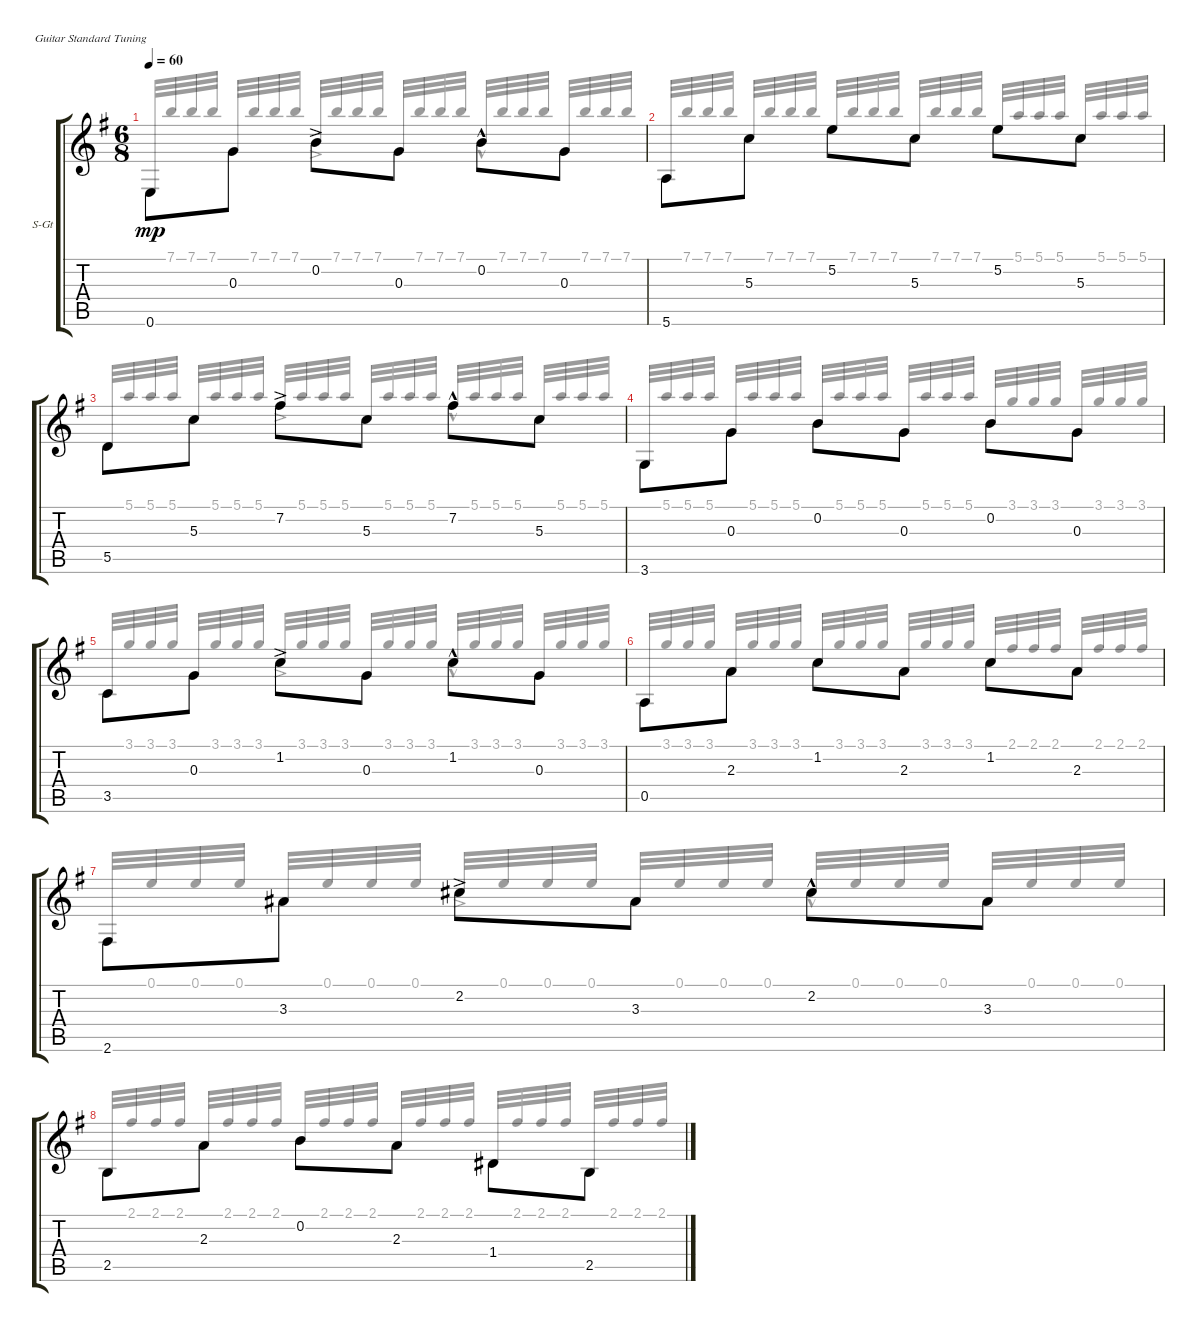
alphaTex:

\bracketExtendMode groupsimilarinstruments
\firstSystemTrackNameOrientation horizontal
\otherSystemsTrackNameOrientation horizontal
\track ("Guitar Nylon" "S-Gt") {instrument acousticguitarsteel}
\staff {score tabs}
\tuning (E4 B3 G3 D3 A2 E2)
\voice
\ts (6 8)
\tempo 60
\clef g2
\ks g
0.6.8{dy mp beam invert} 0.3.8{beam split} 0.2{ac}.8{beam merge} 0.3.8{beam invert beam split} 0.2{hac}.8{beam invert} 0.3.8 |
5.6.8{beam invert} 5.3.8{beam split} 5.2.8{beam merge} 5.3.8{beam invert beam split} 5.2.8{beam invert} 5.3.8 |
5.5.8{beam invert} 5.3.8{beam split} 7.2{ac}.8{beam invert beam merge} 5.3.8{beam split} 7.2{hac}.8{beam invert} 5.3.8 |
3.6.8{beam invert} 0.3.8{beam split} 0.2.8{beam merge} 0.3.8{beam invert beam split} 0.2.8{beam invert} 0.3.8 |
3.5.8{beam invert} 0.3.8{beam split} 1.2{ac}.8{beam merge} 0.3.8{beam invert beam split} 1.2{hac}.8{beam invert} 0.3.8 |
0.5.8{beam invert} 2.3.8{beam split} 1.2.8{beam invert beam merge} 2.3.8{beam split} 1.2.8{beam invert} 2.3.8 |
2.6.8{beam invert} 3.3.8{beam split} 2.2{ac}.8{beam invert beam merge} 3.3.8{beam split} 2.2{hac}.8{beam invert} 3.3.8 |
2.5.8{beam invert} 2.3.8{beam split} 0.2.8{beam merge} 2.3.8{beam invert beam split} 1.4.8{beam invert} 2.5.8
\voice
\clef g2
\ottava regular
\simile none
\ks g
0.6.32{dy mp beam invert} 7.1.32 7.1.32 7.1.32{beam split} 0.3.32{beam invert} 7.1.32 7.1.32 7.1.32{beam split} 0.2{ac}.32{beam invert} 7.1.32 7.1.32 7.1.32 0.3.32{beam invert} 7.1.32 7.1.32 7.1.32{beam split} 0.2{hac}.32{beam invert} 7.1.32 7.1.32 7.1.32{beam split} 0.3.32{beam invert} 7.1.32 7.1.32 7.1.32 |
5.6.32{beam invert} 7.1.32 7.1.32 7.1.32{beam split} 5.3.32{beam invert} 7.1.32 7.1.32 7.1.32{beam split} 5.2.32{beam invert} 7.1.32 7.1.32 7.1.32 5.3.32{beam invert} 7.1.32 7.1.32 7.1.32{beam split} 5.2.32{beam invert} 5.1.32 5.1.32 5.1.32{beam split} 5.3.32{beam invert} 5.1.32 5.1.32 5.1.32 |
5.5.32{beam invert} 5.1.32 5.1.32 5.1.32{beam split} 5.3.32{beam invert} 5.1.32 5.1.32 5.1.32{beam split} 7.2{ac}.32{beam invert} 5.1.32 5.1.32 5.1.32 5.3.32{beam invert} 5.1.32 5.1.32 5.1.32{beam split} 7.2{hac}.32{beam invert} 5.1.32 5.1.32 5.1.32{beam split} 5.3.32{beam invert} 5.1.32 5.1.32 5.1.32 |
3.6.32{beam invert} 5.1.32 5.1.32 5.1.32{beam split} 0.3.32{beam invert} 5.1.32 5.1.32 5.1.32{beam split} 0.2.32{beam invert} 5.1.32 5.1.32 5.1.32 0.3.32{beam invert} 5.1.32 5.1.32 5.1.32{beam split} 0.2.32{beam invert} 3.1.32 3.1.32 3.1.32{beam split} 0.3.32{beam invert} 3.1.32 3.1.32 3.1.32 |
3.5.32{beam invert} 3.1.32 3.1.32 3.1.32{beam split} 0.3.32{beam invert} 3.1.32 3.1.32 3.1.32{beam split} 1.2{ac}.32{beam invert} 3.1.32 3.1.32 3.1.32 0.3.32{beam invert} 3.1.32 3.1.32 3.1.32{beam split} 1.2{hac}.32{beam invert} 3.1.32 3.1.32 3.1.32{beam split} 0.3.32{beam invert} 3.1.32 3.1.32 3.1.32 |
0.5.32{beam invert} 3.1.32 3.1.32 3.1.32{beam split} 2.3.32{beam invert} 3.1.32 3.1.32 3.1.32{beam split} 1.2.32{beam invert} 3.1.32 3.1.32 3.1.32 2.3.32{beam invert} 3.1.32 3.1.32 3.1.32{beam split} 1.2.32{beam invert} 2.1.32 2.1.32 2.1.32{beam split} 2.3.32{beam invert} 2.1.32 2.1.32 2.1.32 |
2.6.32{beam invert} 0.1.32 0.1.32 0.1.32{beam split} 3.3.32{beam invert} 0.1.32 0.1.32 0.1.32{beam split} 2.2{ac}.32{beam invert} 0.1.32 0.1.32 0.1.32 3.3.32{beam invert} 0.1.32 0.1.32 0.1.32{beam split} 2.2{hac}.32{beam invert} 0.1.32 0.1.32 0.1.32{beam split} 3.3.32{beam invert} 0.1.32 0.1.32 0.1.32 |
2.5.32{beam invert} 2.1.32 2.1.32 2.1.32{beam split} 2.3.32{beam invert} 2.1.32 2.1.32 2.1.32{beam split} 0.2.32{beam invert} 2.1.32 2.1.32 2.1.32 2.3.32{beam invert} 2.1.32 2.1.32 2.1.32{beam split} 1.4.32{beam invert} 2.1.32 2.1.32 2.1.32{beam split} 2.5.32{beam invert} 2.1.32 2.1.32 2.1.32
